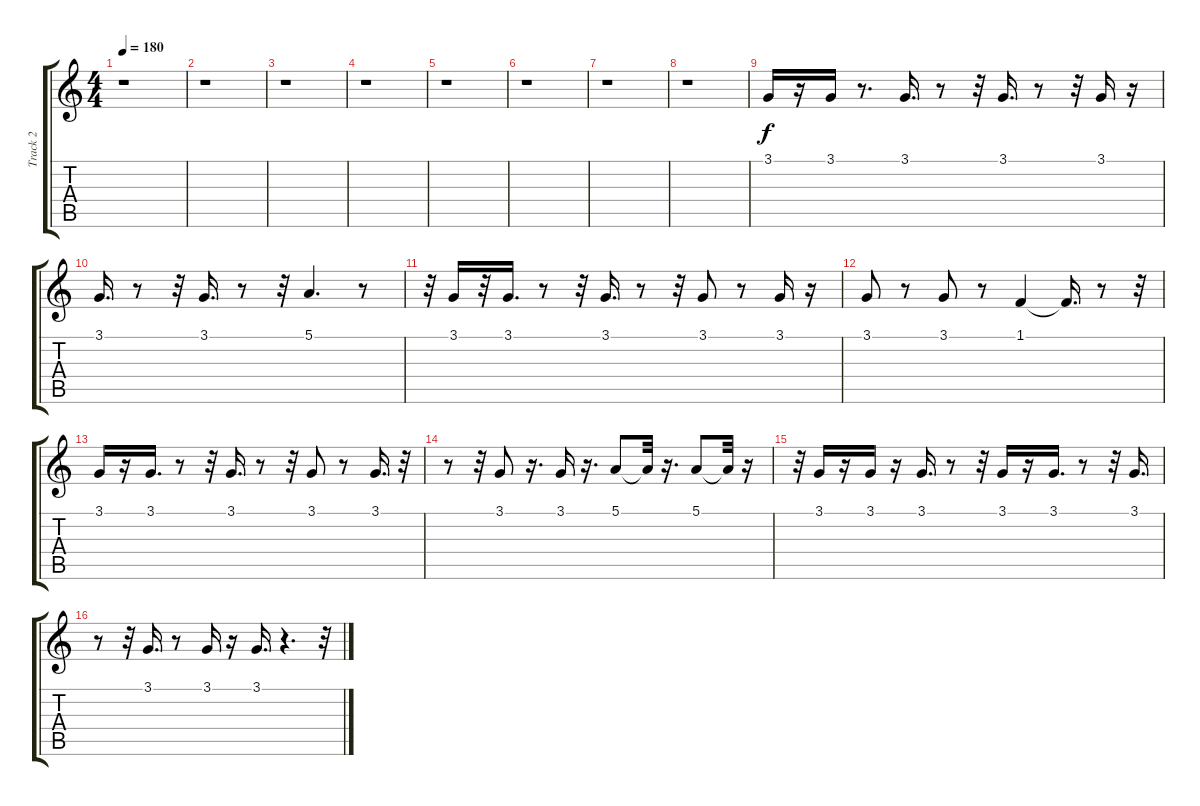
\track ("Track 2" "Track 2") {instrument flute}
\staff {score tabs}
\tuning (E4 B3 G3 D3 A2 E2) {hide}
\ts (4 4)
\tempo 180
\clef g2
\ks c
r.1{dy f} |
r.1 |
r.1 |
r.1 |
r.1 |
r.1 |
r.1 |
r.1 |
3.1.16 r.16 3.1.16 r.8{d} 3.1.16{d} r.8 r.32 3.1.16{d} r.8 r.32 3.1.16 r.16 |
3.1.16{d} r.8 r.32 3.1.16{d} r.8 r.32 5.1.4{d} r.8 |
r.32 3.1.16 r.32 3.1.16{d} r.8 r.32 3.1.16{d} r.8 r.32 3.1.8 r.8 3.1.16 r.16 |
3.1.8 r.8 3.1.8 r.8 1.1.4 1.1{t}.16{d} r.8 r.32 |
3.1.16 r.16 3.1.16{d} r.8 r.32 3.1.16{d} r.8 r.32 3.1.8 r.8 3.1.16{d} r.32 |
r.8 r.32 3.1.8 r.16{d} 3.1.16 r.16{d} 5.1.8 5.1{t}.32 r.16{d} 5.1.8 5.1{t}.32 r.16 |
r.32 3.1.16 r.16 3.1.16 r.16 3.1.16{d} r.8 r.32 3.1.16 r.16 3.1.16{d} r.8 r.32 3.1.16{d} |
r.8 r.32 3.1.16{d} r.8 3.1.16 r.16 3.1.16{d} r.4{d} r.32
